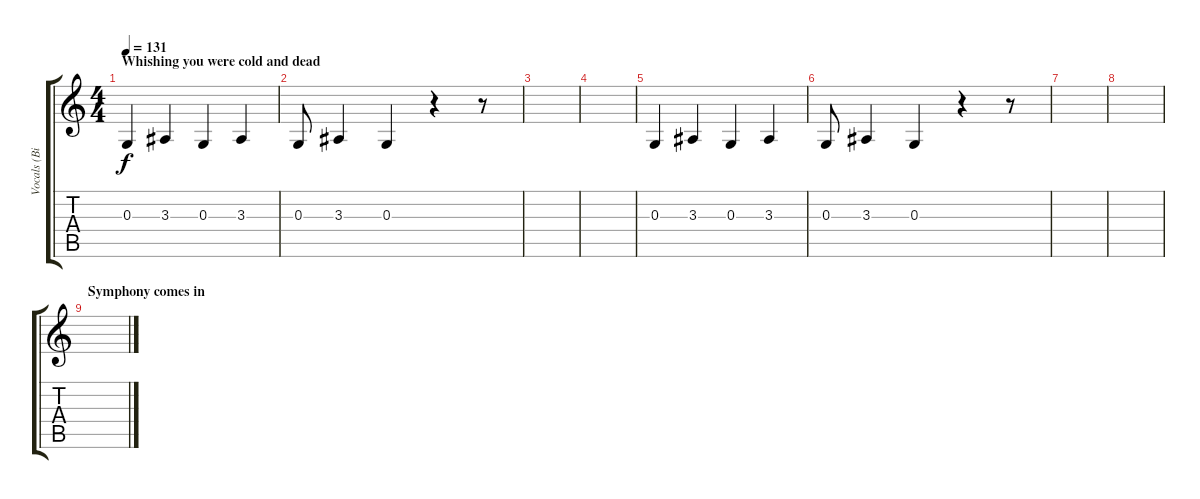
\track ("Vocals (Biff Malibu)" "Vocals (Bi") {instrument lead6voice}
\staff {score tabs}
\tuning (E4 B3 G3 D3 A2 E2) {hide}
\ts (4 4)
\section ("" "Whishing you were cold and dead")
\tempo 131
\clef g2
\ks c
0.3.4{dy f} 3.3.4 0.3.4 3.3.4 |
0.3.8 3.3.4 0.3.4 r.4 r.8 |
|
|
0.3.4 3.3.4 0.3.4 3.3.4 |
0.3.8 3.3.4 0.3.4 r.4 r.8 |
|
|
\section ("" "Symphony comes in")
